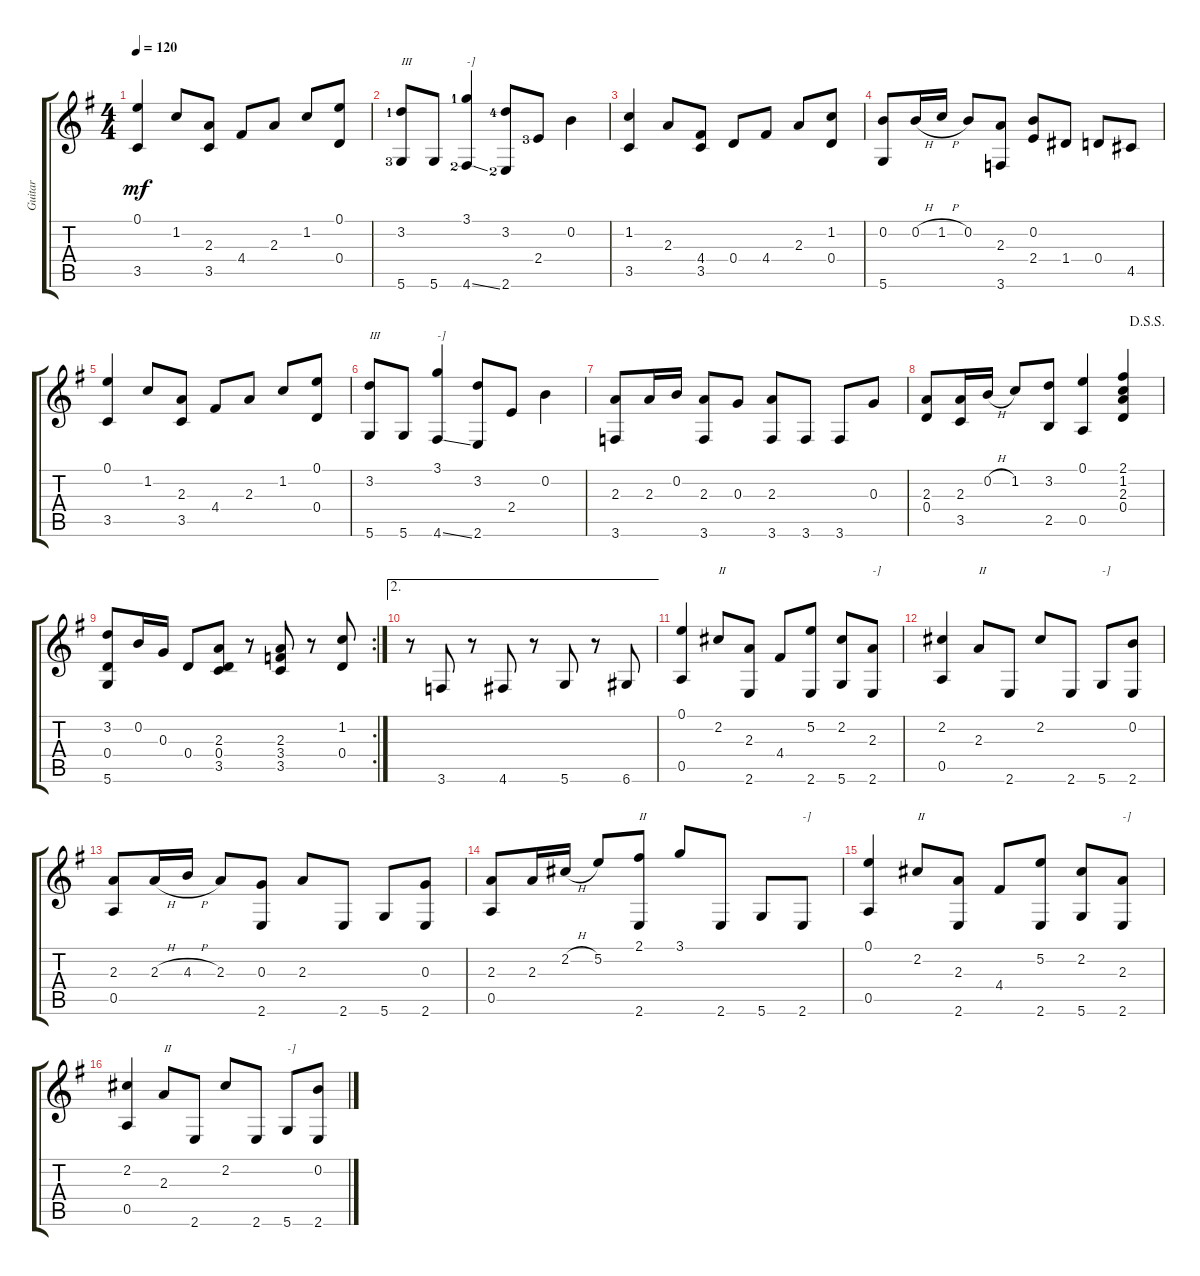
\track ("Guitar" "Guitar") {instrument acousticguitarsteel}
\staff {score tabs}
\tuning (E4 B3 G3 D3 A2 D2) {hide}
\ts (4 4)
\tempo 120
\clef g2
\ks g
(0.1 3.5).4{dy mf} 1.2.8 (2.3 3.5).8 4.4.8 2.3.8 1.2.8 (0.1 0.4).8 |
(3.2{lf 2} 5.6{lf 4}).8{txt "III"} 5.6.8 (3.1{lf 2} 4.6{ss lf 3}).4{txt "-]"} (3.2{lf 5} 2.6{lf 3}).8 2.4{lf 4}.8 0.2.4 |
(1.2 3.5).4 2.3.8 (4.4 3.5).8 0.4.8 4.4.8 2.3.8 (1.2 0.4).8 |
(0.2 5.6).8 0.2{h}.16 1.2{h}.16 0.2.8 (2.3 3.6).8 (0.2 2.4).8 1.4.8 0.4.8 4.5.8 |
(0.1 3.5).4 1.2.8 (2.3 3.5).8 4.4.8 2.3.8 1.2.8 (0.1 0.4).8 |
(3.2 5.6).8{txt "III"} 5.6.8 (3.1 4.6{ss}).4{txt "-]"} (3.2 2.6).8 2.4.8 0.2.4 |
(2.3 3.6).8 2.3.16 0.2.16 (2.3 3.6).8 0.3.8 (2.3 3.6).8 3.6.8 3.6.8 0.3.8 |
\jump dalsegnosegno
(2.3 0.4).8 (2.3 3.5).16 0.2{h}.16 1.2.8 (3.2 2.5).8 (0.1 0.5).4 (2.1 1.2 2.3 0.4).4 |
\rc 2
(3.2 0.4 5.6).8 0.2.16 0.3.16 0.4.8 (2.3 0.4 3.5).8 r.8 (2.3 3.4 3.5).8 r.8 (1.2 0.4).8 |
\ae 2
r.8 3.6.8 r.8 4.6.8 r.8 5.6.8 r.8 6.6.8 |
(0.1 0.5).4 2.2.8{txt "II"} (2.3 2.6).8 4.4.8 (5.2 2.6).8 (2.2 5.6).8 (2.3 2.6).8{txt "-]"} |
(2.2 0.5).4 2.3.8{txt "II"} 2.6.8 2.2.8 2.6.8 5.6.8{txt "-]"} (0.2 2.6).8 |
(2.3 0.5).8 2.3{h}.16 4.3{h}.16 2.3.8 (0.3 2.6).8 2.3.8 2.6.8 5.6.8 (0.3 2.6).8 |
(2.3 0.5).8 2.3.16 2.2{h}.16 5.2.8 (2.1 2.6).8{txt "II"} 3.1.8 2.6.8 5.6.8 2.6.8{txt "-]"} |
(0.1 0.5).4 2.2.8{txt "II"} (2.3 2.6).8 4.4.8 (5.2 2.6).8 (2.2 5.6).8 (2.3 2.6).8{txt "-]"} |
(2.2 0.5).4 2.3.8{txt "II"} 2.6.8 2.2.8 2.6.8 5.6.8{txt "-]"} (0.2 2.6).8
